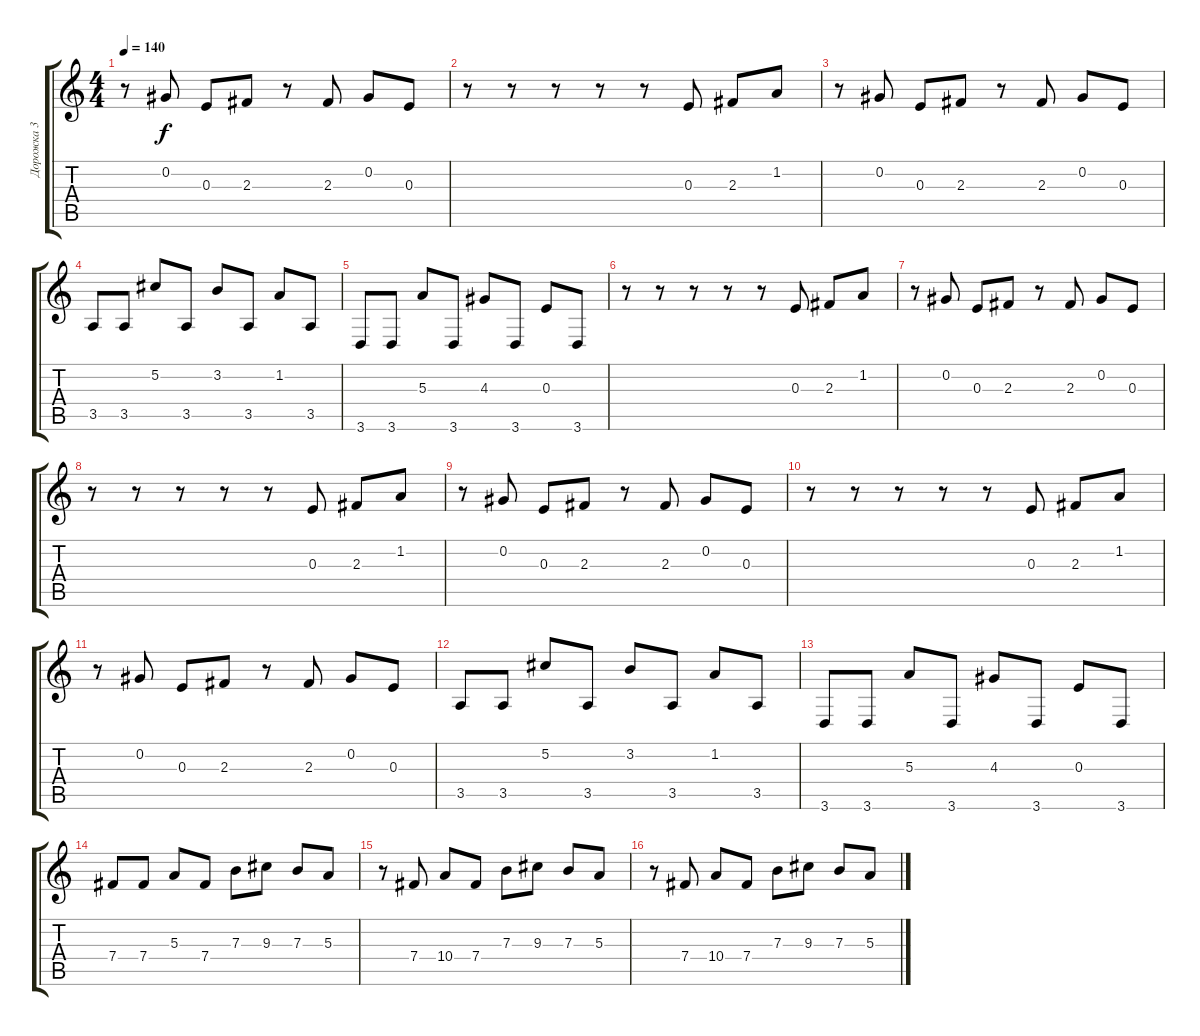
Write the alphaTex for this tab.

\track ("Дорожка 3" "Дорожка 3") {instrument acousticguitarsteel}
\staff {score tabs}
\tuning (Db4 Ab3 E3 B2 Gb2 B1) {hide}
\ts (4 4)
\tempo 140
\clef g2
\ks c
r.8{dy f} 0.2.8 0.3.8 2.3.8 r.8 2.3.8 0.2.8 0.3.8 |
r.8 r.8 r.8 r.8 r.8 0.3.8 2.3.8 1.2.8 |
r.8 0.2.8 0.3.8 2.3.8 r.8 2.3.8 0.2.8 0.3.8 |
3.5.8 3.5.8 5.2.8 3.5.8 3.2.8 3.5.8 1.2.8 3.5.8 |
3.6.8 3.6.8 5.3.8 3.6.8 4.3.8 3.6.8 0.3.8 3.6.8 |
r.8 r.8 r.8 r.8 r.8 0.3.8{balance 0} 2.3.8 1.2.8 |
r.8 0.2.8 0.3.8 2.3.8 r.8 2.3.8 0.2.8 0.3.8 |
r.8 r.8 r.8 r.8 r.8 0.3.8{balance 16} 2.3.8 1.2.8 |
r.8 0.2.8 0.3.8 2.3.8 r.8 2.3.8 0.2.8 0.3.8 |
r.8 r.8 r.8 r.8 r.8 0.3.8 2.3.8 1.2.8 |
r.8 0.2.8 0.3.8 2.3.8 r.8 2.3.8 0.2.8 0.3.8 |
3.5.8 3.5.8 5.2.8 3.5.8 3.2.8 3.5.8 1.2.8 3.5.8 |
3.6.8 3.6.8 5.3.8 3.6.8 4.3.8 3.6.8 0.3.8 3.6.8 |
7.4.8{balance 0 instrument overdrivenguitar} 7.4.8 5.3.8 7.4.8 7.3.8 9.3.8 7.3.8 5.3.8 |
r.8 7.4.8 10.4.8 7.4.8 7.3.8 9.3.8 7.3.8 5.3.8 |
r.8 7.4.8 10.4.8 7.4.8 7.3.8 9.3.8 7.3.8 5.3.8
